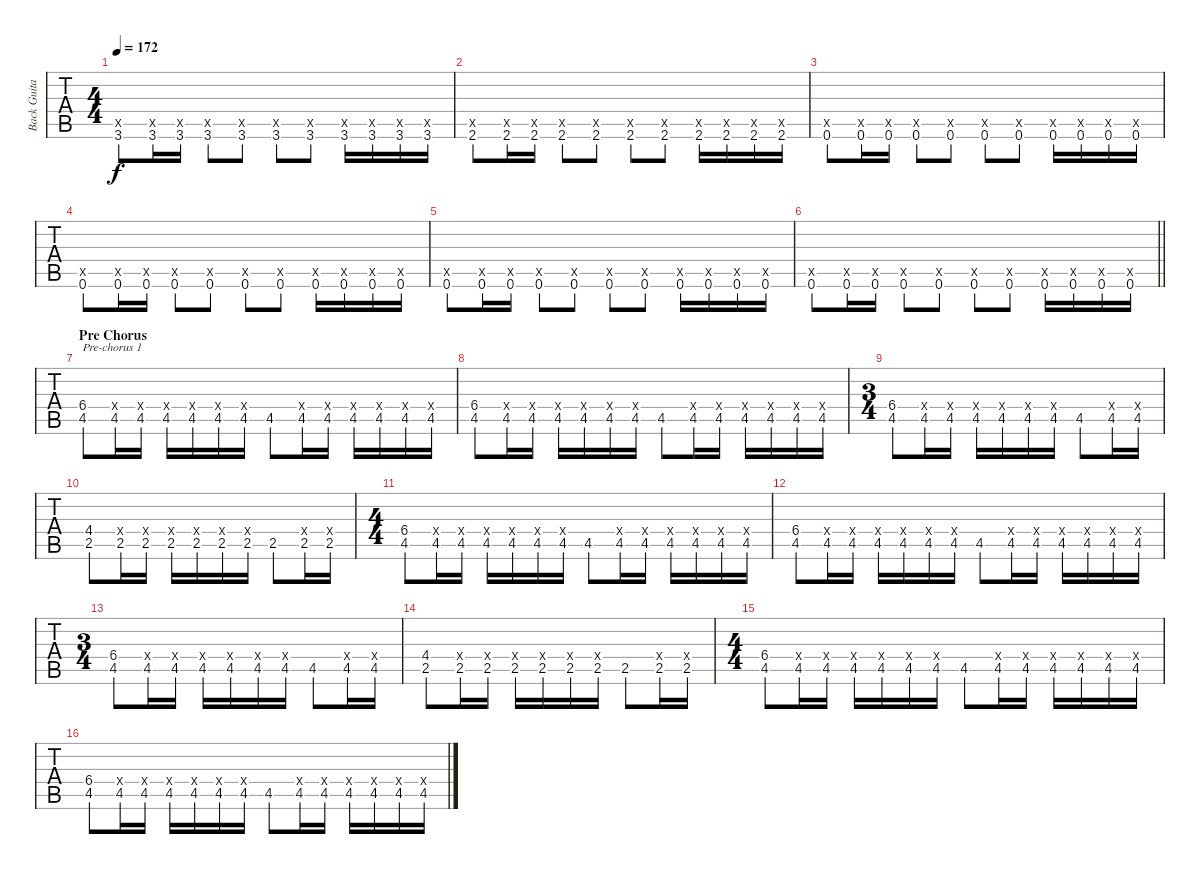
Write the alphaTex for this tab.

\track ("Back Guitar" "Back Guita") {instrument distortionguitar}
\staff {tabs}
\tuning (E4 B3 G3 D3 A2 E2) {hide}
\ts (4 4)
\tempo 172
\clef g2
\ks c
(0.5{x} 3.6).8{dy f} (0.5{x} 3.6).16 (0.5{x} 3.6).16 (0.5{x} 3.6).8 (0.5{x} 3.6).8 (0.5{x} 3.6).8 (0.5{x} 3.6).8 (0.5{x} 3.6).16 (0.5{x} 3.6).16 (0.5{x} 3.6).16 (0.5{x} 3.6).16 |
(0.5{x} 2.6).8 (0.5{x} 2.6).16 (0.5{x} 2.6).16 (0.5{x} 2.6).8 (0.5{x} 2.6).8 (0.5{x} 2.6).8 (0.5{x} 2.6).8 (0.5{x} 2.6).16 (0.5{x} 2.6).16 (0.5{x} 2.6).16 (0.5{x} 2.6).16 |
(0.5{x} 0.6).8 (0.5{x} 0.6).16 (0.5{x} 0.6).16 (0.5{x} 0.6).8 (0.5{x} 0.6).8 (0.5{x} 0.6).8 (0.5{x} 0.6).8 (0.5{x} 0.6).16 (0.5{x} 0.6).16 (0.5{x} 0.6).16 (0.5{x} 0.6).16 |
(0.5{x} 0.6).8 (0.5{x} 0.6).16 (0.5{x} 0.6).16 (0.5{x} 0.6).8 (0.5{x} 0.6).8 (0.5{x} 0.6).8 (0.5{x} 0.6).8 (0.5{x} 0.6).16 (0.5{x} 0.6).16 (0.5{x} 0.6).16 (0.5{x} 0.6).16 |
(0.5{x} 0.6).8 (0.5{x} 0.6).16 (0.5{x} 0.6).16 (0.5{x} 0.6).8 (0.5{x} 0.6).8 (0.5{x} 0.6).8 (0.5{x} 0.6).8 (0.5{x} 0.6).16 (0.5{x} 0.6).16 (0.5{x} 0.6).16 (0.5{x} 0.6).16 |
\barLineRight lightlight
(0.5{x} 0.6).8 (0.5{x} 0.6).16 (0.5{x} 0.6).16 (0.5{x} 0.6).8 (0.5{x} 0.6).8 (0.5{x} 0.6).8 (0.5{x} 0.6).8 (0.5{x} 0.6).16 (0.5{x} 0.6).16 (0.5{x} 0.6).16 (0.5{x} 0.6).16 |
\section ("" "Pre Chorus")
(6.4 4.5).8{txt "Pre-chorus 1"} (0.4{x} 4.5).16 (0.4{x} 4.5).16 (0.4{x} 4.5).16 (0.4{x} 4.5).16 (0.4{x} 4.5).16 (0.4{x} 4.5).16 4.5.8 (0.4{x} 4.5).16 (0.4{x} 4.5).16 (0.4{x} 4.5).16 (0.4{x} 4.5).16 (0.4{x} 4.5).16 (0.4{x} 4.5).16 |
(6.4 4.5).8 (0.4{x} 4.5).16 (0.4{x} 4.5).16 (0.4{x} 4.5).16 (0.4{x} 4.5).16 (0.4{x} 4.5).16 (0.4{x} 4.5).16 4.5.8 (0.4{x} 4.5).16 (0.4{x} 4.5).16 (0.4{x} 4.5).16 (0.4{x} 4.5).16 (0.4{x} 4.5).16 (0.4{x} 4.5).16 |
\ts (3 4)
(6.4 4.5).8 (0.4{x} 4.5).16 (0.4{x} 4.5).16 (0.4{x} 4.5).16 (0.4{x} 4.5).16 (0.4{x} 4.5).16 (0.4{x} 4.5).16 4.5.8 (0.4{x} 4.5).16 (0.4{x} 4.5).16 |
(4.4 2.5).8 (0.4{x} 2.5).16 (0.4{x} 2.5).16 (0.4{x} 2.5).16 (0.4{x} 2.5).16 (0.4{x} 2.5).16 (0.4{x} 2.5).16 2.5.8 (0.4{x} 2.5).16 (0.4{x} 2.5).16 |
\ts (4 4)
(6.4 4.5).8 (0.4{x} 4.5).16 (0.4{x} 4.5).16 (0.4{x} 4.5).16 (0.4{x} 4.5).16 (0.4{x} 4.5).16 (0.4{x} 4.5).16 4.5.8 (0.4{x} 4.5).16 (0.4{x} 4.5).16 (0.4{x} 4.5).16 (0.4{x} 4.5).16 (0.4{x} 4.5).16 (0.4{x} 4.5).16 |
(6.4 4.5).8 (0.4{x} 4.5).16 (0.4{x} 4.5).16 (0.4{x} 4.5).16 (0.4{x} 4.5).16 (0.4{x} 4.5).16 (0.4{x} 4.5).16 4.5.8 (0.4{x} 4.5).16 (0.4{x} 4.5).16 (0.4{x} 4.5).16 (0.4{x} 4.5).16 (0.4{x} 4.5).16 (0.4{x} 4.5).16 |
\ts (3 4)
(6.4 4.5).8 (0.4{x} 4.5).16 (0.4{x} 4.5).16 (0.4{x} 4.5).16 (0.4{x} 4.5).16 (0.4{x} 4.5).16 (0.4{x} 4.5).16 4.5.8 (0.4{x} 4.5).16 (0.4{x} 4.5).16 |
(4.4 2.5).8 (0.4{x} 2.5).16 (0.4{x} 2.5).16 (0.4{x} 2.5).16 (0.4{x} 2.5).16 (0.4{x} 2.5).16 (0.4{x} 2.5).16 2.5.8 (0.4{x} 2.5).16 (0.4{x} 2.5).16 |
\ts (4 4)
(6.4 4.5).8 (0.4{x} 4.5).16 (0.4{x} 4.5).16 (0.4{x} 4.5).16 (0.4{x} 4.5).16 (0.4{x} 4.5).16 (0.4{x} 4.5).16 4.5.8 (0.4{x} 4.5).16 (0.4{x} 4.5).16 (0.4{x} 4.5).16 (0.4{x} 4.5).16 (0.4{x} 4.5).16 (0.4{x} 4.5).16 |
(6.4 4.5).8 (0.4{x} 4.5).16 (0.4{x} 4.5).16 (0.4{x} 4.5).16 (0.4{x} 4.5).16 (0.4{x} 4.5).16 (0.4{x} 4.5).16 4.5.8 (0.4{x} 4.5).16 (0.4{x} 4.5).16 (0.4{x} 4.5).16 (0.4{x} 4.5).16 (0.4{x} 4.5).16 (0.4{x} 4.5).16
